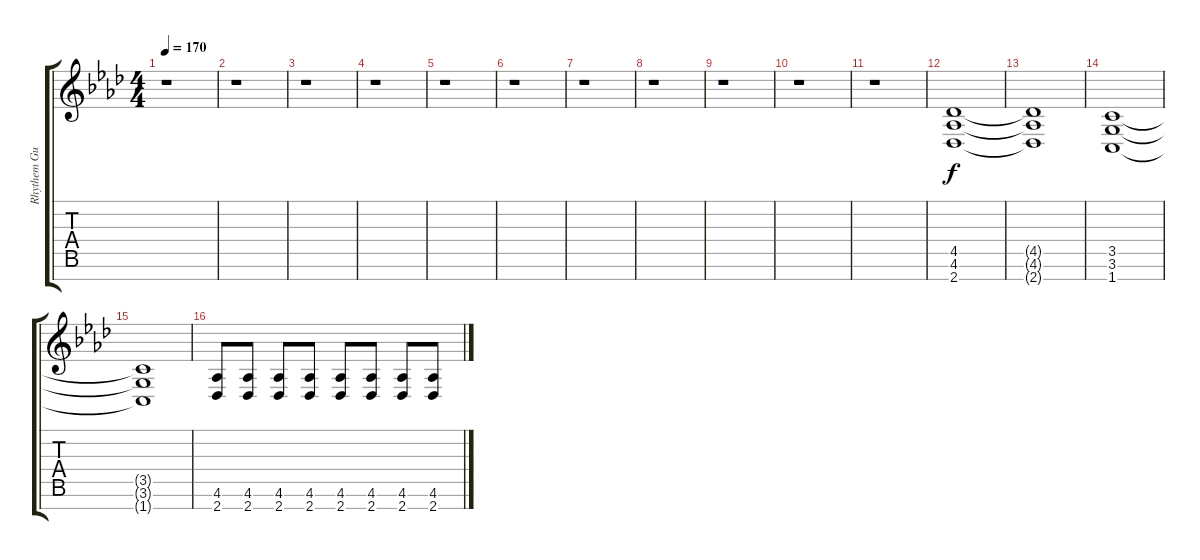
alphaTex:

\track ("Rhythem Guit. 1" "Rhythem Gu") {instrument distortionguitar}
\staff {score tabs}
\tuning (E4 B3 G3 D3 A2 E2 B1) {hide}
\ts (4 4)
\tempo 170
\clef g2
\ks fminor
r.1{dy f} |
r.1 |
r.1 |
r.1 |
r.1 |
r.1 |
r.1 |
r.1 |
r.1 |
r.1 |
r.1 |
(4.5 4.6 2.7).1 |
(4.5{t} 4.6{t} 2.7{t}).1 |
(3.5 3.6 1.7).1 |
(3.5{t} 3.6{t} 1.7{t}).1 |
(4.6 2.7).8 (4.6 2.7).8 (4.6 2.7).8 (4.6 2.7).8 (4.6 2.7).8 (4.6 2.7).8 (4.6 2.7).8 (4.6 2.7).8
